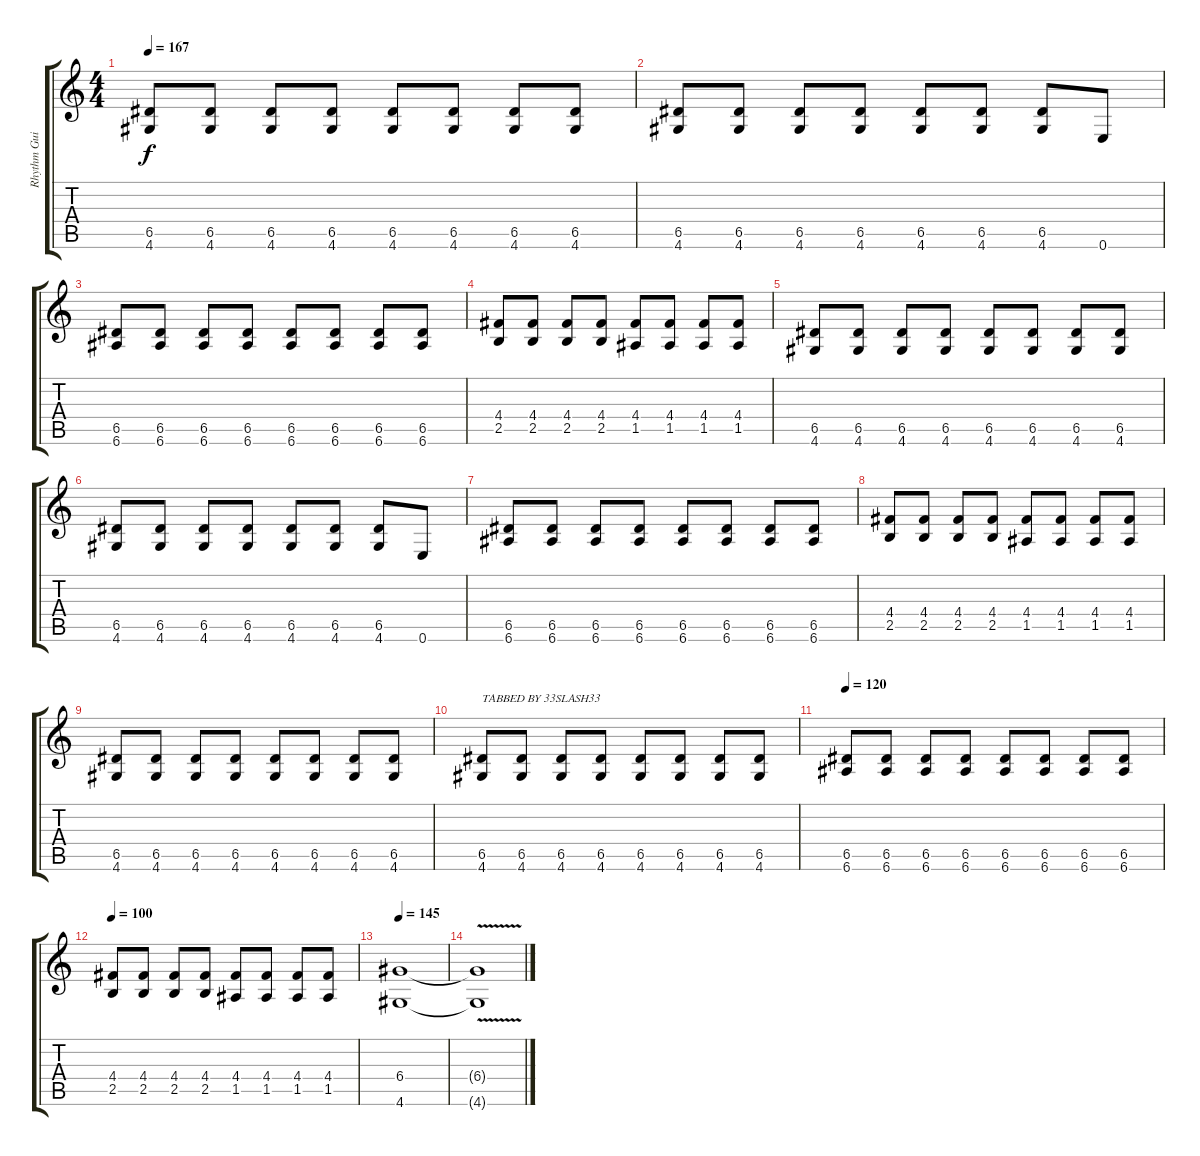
\track ("Rhythm Guitar" "Rhythm Gui") {instrument distortionguitar}
\staff {score tabs}
\tuning (E4 B3 G3 D3 A2 E2) {hide}
\ts (4 4)
\tempo 167
\clef g2
\ks c
(6.5 4.6).8{dy f} (6.5 4.6).8 (6.5 4.6).8 (6.5 4.6).8 (6.5 4.6).8 (6.5 4.6).8 (6.5 4.6).8 (6.5 4.6).8 |
(6.5 4.6).8 (6.5 4.6).8 (6.5 4.6).8 (6.5 4.6).8 (6.5 4.6).8 (6.5 4.6).8 (6.5 4.6).8 0.6.8 |
(6.5 6.6).8 (6.5 6.6).8 (6.5 6.6).8 (6.5 6.6).8 (6.5 6.6).8 (6.5 6.6).8 (6.5 6.6).8 (6.5 6.6).8 |
(4.4 2.5).8 (4.4 2.5).8 (4.4 2.5).8 (4.4 2.5).8 (4.4 1.5).8 (4.4 1.5).8 (4.4 1.5).8 (4.4 1.5).8 |
(6.5 4.6).8 (6.5 4.6).8 (6.5 4.6).8 (6.5 4.6).8 (6.5 4.6).8 (6.5 4.6).8 (6.5 4.6).8 (6.5 4.6).8 |
(6.5 4.6).8 (6.5 4.6).8 (6.5 4.6).8 (6.5 4.6).8 (6.5 4.6).8 (6.5 4.6).8 (6.5 4.6).8 0.6.8 |
(6.5 6.6).8 (6.5 6.6).8 (6.5 6.6).8 (6.5 6.6).8 (6.5 6.6).8 (6.5 6.6).8 (6.5 6.6).8 (6.5 6.6).8 |
(4.4 2.5).8 (4.4 2.5).8 (4.4 2.5).8 (4.4 2.5).8 (4.4 1.5).8 (4.4 1.5).8 (4.4 1.5).8 (4.4 1.5).8 |
(6.5 4.6).8 (6.5 4.6).8 (6.5 4.6).8 (6.5 4.6).8 (6.5 4.6).8 (6.5 4.6).8 (6.5 4.6).8 (6.5 4.6).8 |
(6.5 4.6).8{txt "TABBED BY 33SLASH33"} (6.5 4.6).8 (6.5 4.6).8 (6.5 4.6).8 (6.5 4.6).8 (6.5 4.6).8 (6.5 4.6).8 (6.5 4.6).8 |
\tempo 120
(6.5 6.6).8 (6.5 6.6).8 (6.5 6.6).8 (6.5 6.6).8 (6.5 6.6).8 (6.5 6.6).8 (6.5 6.6).8 (6.5 6.6).8 |
\tempo 100
(4.4 2.5).8 (4.4 2.5).8 (4.4 2.5).8 (4.4 2.5).8 (4.4 1.5).8 (4.4 1.5).8 (4.4 1.5).8 (4.4 1.5).8 |
\tempo 145
(6.4 4.6).1 |
(6.4{t} 4.6{v t}).1
